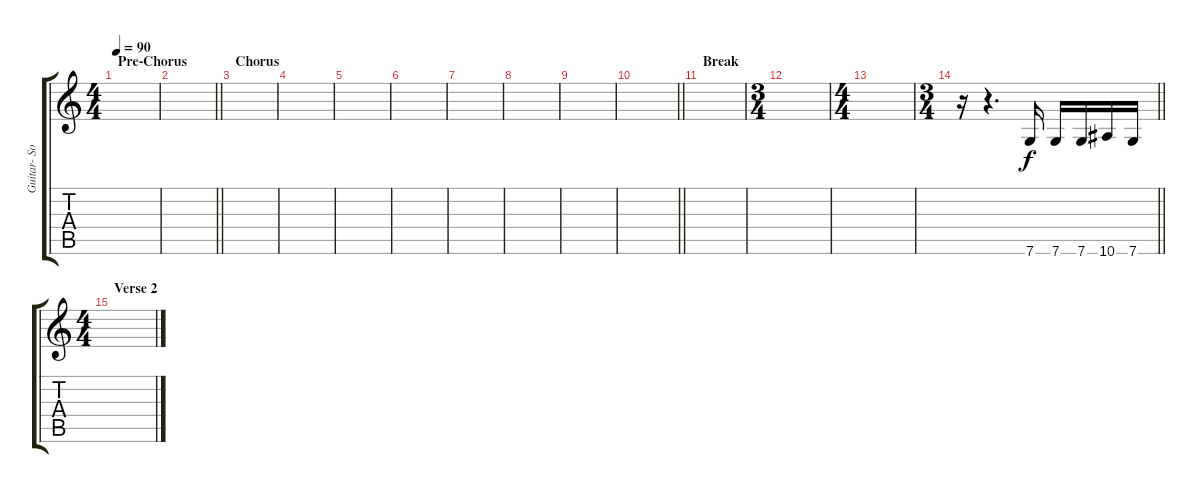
\track ("Guitar- Solo/Fills" "Guitar- So") {instrument overdrivenguitar}
\staff {score tabs}
\tuning (D4 A3 F3 C3 G2 C2) {hide}
\ts (4 4)
\section ("" "Pre-Chorus")
\tempo 90
\clef g2
\ks c
|
\barLineRight lightlight
|
\section ("" "Chorus")
|
|
|
|
|
|
|
\barLineRight lightlight
|
\section ("" "Break")
|
\ts (3 4)
|
\ts (4 4)
|
\ts (3 4)
\barLineRight lightlight
r.16 r.4{d} 7.6.16{volume 10 balance 2} 7.6.16 7.6.16 10.6.16 7.6.16 |
\ts (4 4)
\section ("" "Verse 2")
